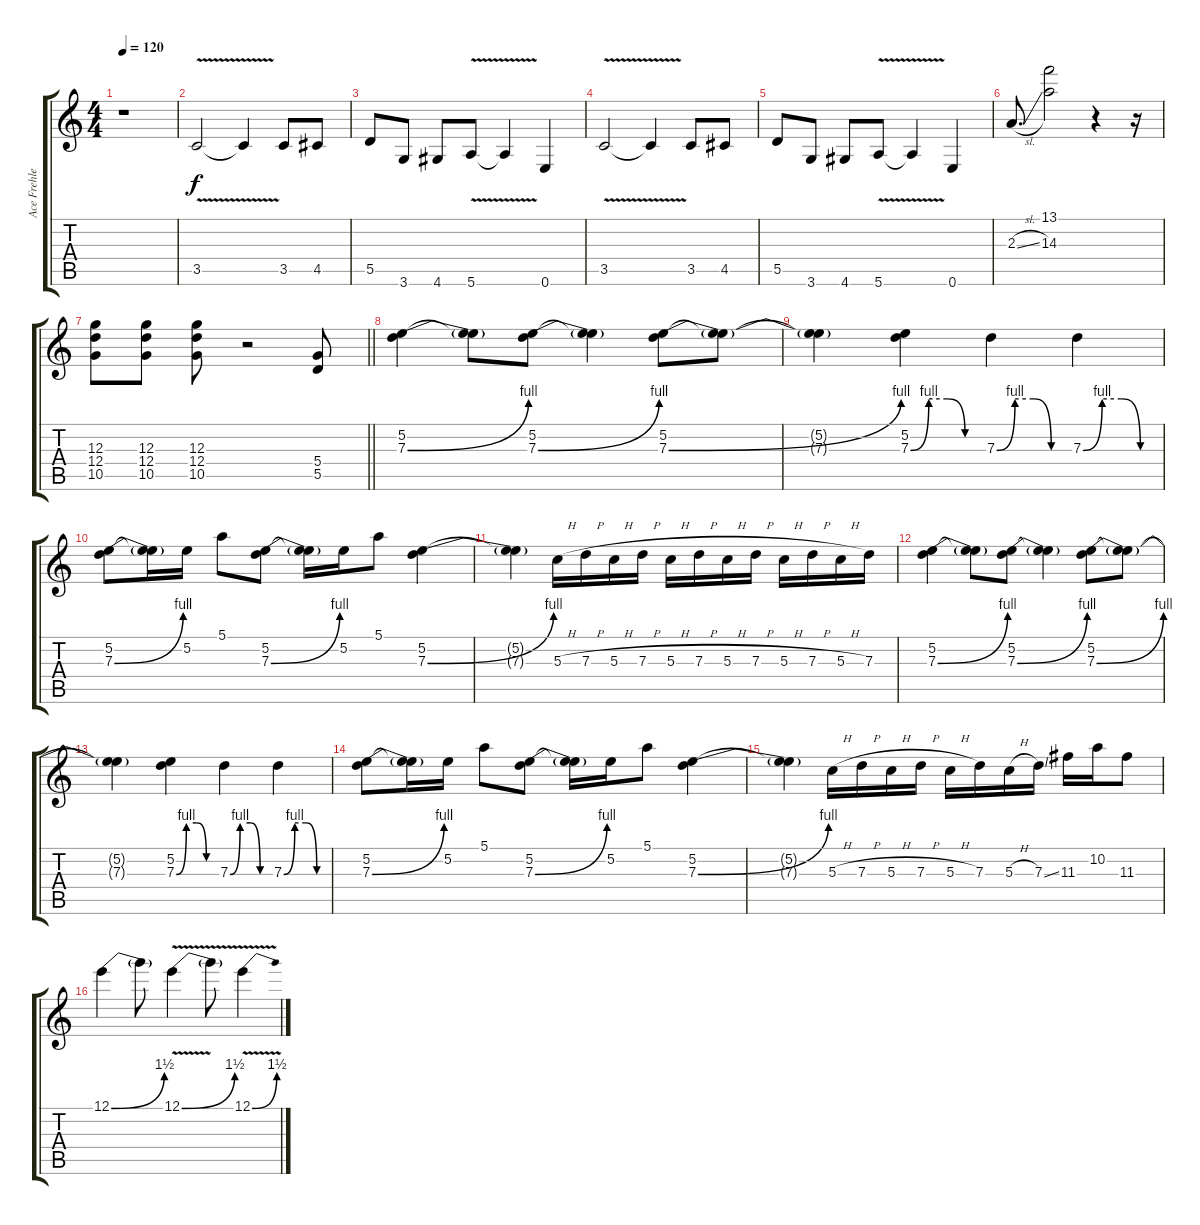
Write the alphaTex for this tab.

\track ("Ace Frehley" "Ace Frehle") {instrument distortionguitar}
\staff {score tabs}
\tuning (E4 B3 G3 D3 A2 E2) {hide}
\ts (4 4)
\tempo 120
\clef g2
\ks c
r.1{dy f} |
3.5{v}.2 3.5{t}.4 3.5.8 4.5.8 |
5.5.8 3.6.8 4.6.8 5.6{v}.8 5.6{t}.4 0.6.4 |
3.5{v}.2 3.5{t}.4 3.5.8 4.5.8 |
5.5.8 3.6.8 4.6.8 5.6{v}.8 5.6{t}.4 0.6.4 |
2.3{sl}.8{d} (13.1 14.3).2 r.4 r.16 |
\barLineRight lightlight
(12.3 12.4 10.5).8 (12.3 12.4 10.5).8 (12.3 12.4 10.5).8 r.2 (5.4 5.5).8 |
(5.2 7.3{be (bend 0 0 60 4)}).4 (5.2{t} 7.3{t}).8 (5.2 7.3{be (bend 0 0 60 4)}).8 (5.2{t} 7.3{t}).4 (5.2 7.3{be (bend 0 0 60 4)}).8 (5.2{t} 7.3{t}).8 |
(5.2{t} 7.3{t}).4 (5.2 7.3{be (custom 0 0 15 4 30 4 45 0 60 0)}).4 7.3{be (custom 0 0 15 4 30 4 45 0 60 0)}.4 7.3{be (custom 0 0 15 4 30 4 45 0 60 0)}.4 |
(5.2 7.3{be (bend 0 0 60 4)}).8 (5.2{t} 7.3{t}).16 5.2.16 5.1.8 (5.2 7.3{be (bend 0 0 60 4)}).8 (5.2{t} 7.3{t}).16 5.2.16 5.1.8 (5.2 7.3{be (bend 0 0 60 4)}).4 |
(5.2{t} 7.3{t}).4 5.3{h}.16 7.3{h}.16 5.3{h}.16 7.3{h}.16 5.3{h}.16 7.3{h}.16 5.3{h}.16 7.3{h}.16 5.3{h}.16 7.3{h}.16 5.3{h}.16 7.3.16 |
(5.2 7.3{be (bend 0 0 60 4)}).4 (5.2{t} 7.3{t}).8 (5.2 7.3{be (bend 0 0 60 4)}).8 (5.2{t} 7.3{t}).4 (5.2 7.3{be (bend 0 0 60 4)}).8 (5.2{t} 7.3{t}).8 |
(5.2{t} 7.3{t}).4 (5.2 7.3{be (custom 0 0 15 4 30 4 45 0 60 0)}).4 7.3{be (custom 0 0 15 4 30 4 45 0 60 0)}.4 7.3{be (custom 0 0 15 4 30 4 45 0 60 0)}.4 |
(5.2 7.3{be (bend 0 0 60 4)}).8 (5.2{t} 7.3{t}).16 5.2.16 5.1.8 (5.2 7.3{be (bend 0 0 60 4)}).8 (5.2{t} 7.3{t}).16 5.2.16 5.1.8 (5.2 7.3{be (bend 0 0 60 4)}).4 |
(5.2{t} 7.3{t}).4 5.3{h}.16 7.3{h}.16 5.3{h}.16 7.3{h}.16 5.3{h}.16 7.3.16 5.3{h}.16 7.3{ss}.16 11.3.16 10.2.16 11.3.8 |
12.1{be (bend 0 0 60 6)}.4 12.1{t}.8 12.1{be (bend 0 0 60 6) v}.4 12.1{t}.8 12.1{be (bend 0 0 60 6) v}.4
